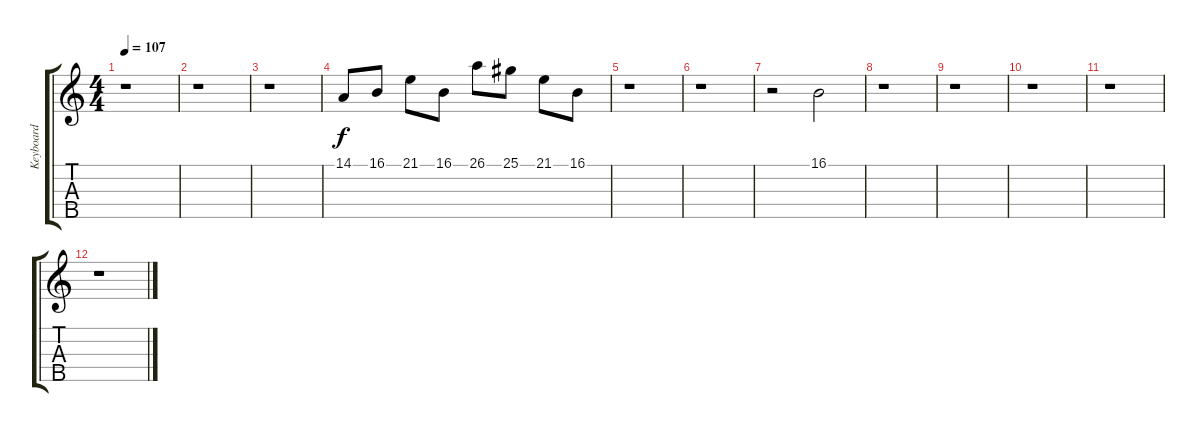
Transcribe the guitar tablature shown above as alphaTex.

\track ("Keyboard" "Keyboard") {instrument stringensemble1}
\staff {score tabs}
\tuning (G3 D3 A2 E2 B1) {hide}
\ts (4 4)
\tempo 107
\clef g2
\ks c
r.1{dy f} |
r.1 |
r.1 |
14.1.8 16.1.8 21.1.8 16.1.8 26.1.8 25.1.8 21.1.8 16.1.8 |
r.1 |
r.1 |
r.2 16.1.2 |
r.1 |
r.1 |
r.1 |
r.1 |
r.1
